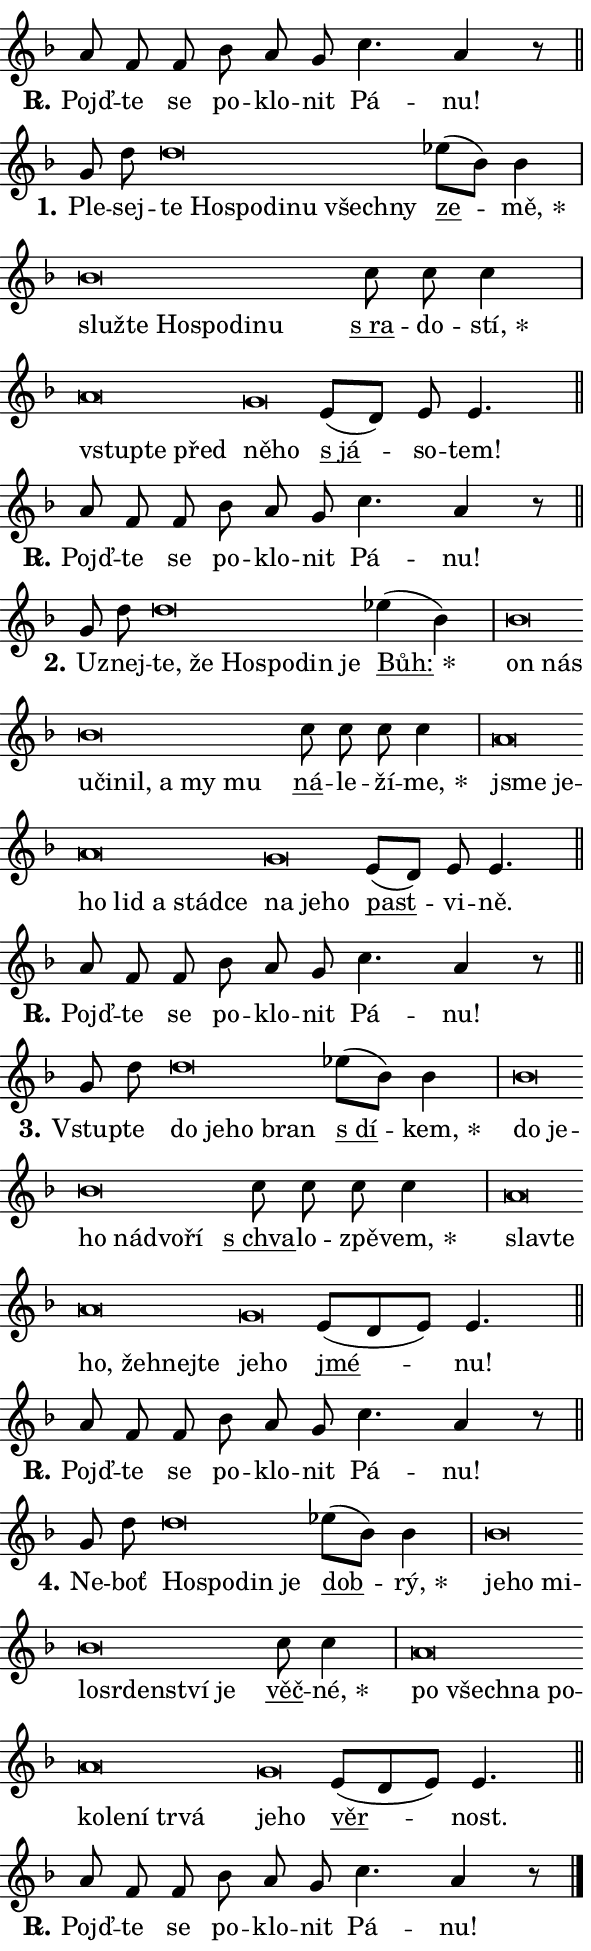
\version "2.24.0"
\header { tagline = "" }
\paper {
  indent = 0\cm
  top-margin = 0\cm
  right-margin = 0.13\cm % to fit lyric hyphens
  bottom-margin = 0\cm
  left-margin = 0\cm
  paper-width = 10\cm
  page-breaking = #ly:one-page-breaking
  system-system-spacing.basic-distance = #11
  score-system-spacing.basic-distance = #11
  ragged-last = ##f
}


%% Author: Thomas Morley
%% https://lists.gnu.org/archive/html/lilypond-user/2020-05/msg00002.html
#(define (line-position grob)
"Returns position of @var[grob} in current system:
   @code{'start}, if at first time-step
   @code{'end}, if at last time-step
   @code{'middle} otherwise
"
  (let* ((col (ly:item-get-column grob))
         (ln (ly:grob-object col 'left-neighbor))
         (rn (ly:grob-object col 'right-neighbor))
         (col-to-check-left (if (ly:grob? ln) ln col))
         (col-to-check-right (if (ly:grob? rn) rn col))
         (break-dir-left
           (and
             (ly:grob-property col-to-check-left 'non-musical #f)
             (ly:item-break-dir col-to-check-left)))
         (break-dir-right
           (and
             (ly:grob-property col-to-check-right 'non-musical #f)
             (ly:item-break-dir col-to-check-right))))
        (cond ((eqv? 1 break-dir-left) 'start)
              ((eqv? -1 break-dir-right) 'end)
              (else 'middle))))

#(define (tranparent-at-line-position vctor)
  (lambda (grob)
  "Relying on @code{line-position} select the relevant enry from @var{vctor}.
Used to determine transparency,"
    (case (line-position grob)
      ((end) (not (vector-ref vctor 0)))
      ((middle) (not (vector-ref vctor 1)))
      ((start) (not (vector-ref vctor 2))))))

noteHeadBreakVisibility =
#(define-music-function (break-visibility)(vector?)
"Makes @code{NoteHead}s transparent relying on @var{break-visibility}"
#{
  \override NoteHead.transparent =
    #(tranparent-at-line-position break-visibility)
#})

#(define delete-ledgers-for-transparent-note-heads
  (lambda (grob)
    "Reads whether a @code{NoteHead} is transparent.
If so this @code{NoteHead} is removed from @code{'note-heads} from
@var{grob}, which is supposed to be @code{LedgerLineSpanner}.
As a result ledgers are not printed for this @code{NoteHead}"
    (let* ((nhds-array (ly:grob-object grob 'note-heads))
           (nhds-list
             (if (ly:grob-array? nhds-array)
                 (ly:grob-array->list nhds-array)
                 '()))
           ;; Relies on the transparent-property being done before
           ;; Staff.LedgerLineSpanner.after-line-breaking is executed.
           ;; This is fragile ...
           (to-keep
             (remove
               (lambda (nhd)
                 (ly:grob-property nhd 'transparent #f))
               nhds-list)))
      ;; TODO find a better method to iterate over grob-arrays, similiar
      ;; to filter/remove etc for lists
      ;; For now rebuilt from scratch
      (set! (ly:grob-object grob 'note-heads)  '())
      (for-each
        (lambda (nhd)
          (ly:pointer-group-interface::add-grob grob 'note-heads nhd))
        to-keep))))

squashNotes = {
  \override NoteHead.X-extent = #'(-0.2 . 0.2)
  \override NoteHead.Y-extent = #'(-0.75 . 0)
  \override NoteHead.stencil =
    #(lambda (grob)
       (let ((pos (ly:grob-property grob 'staff-position)))
         (begin
           (if (< pos -7) (display "ERROR: Lower brevis then expected\n") (display ""))
           (if (<= pos -6) ly:text-interface::print ly:note-head::print))))
}
unSquashNotes = {
  \revert NoteHead.X-extent
  \revert NoteHead.Y-extent
  \revert NoteHead.stencil
}

hideNotes = \noteHeadBreakVisibility #begin-of-line-visible
unHideNotes = \noteHeadBreakVisibility #all-visible

% work-around for resetting accidentals
% https://lilypond.org/doc/v2.23/Documentation/notation/displaying-rhythms#unmetered-music
cadenzaMeasure = {
  \cadenzaOff
  \partial 1024 s1024
  \cadenzaOn
}

#(define-markup-command (accent layout props text) (markup?)
  "Underline accented syllable"
  (interpret-markup layout props
    #{\markup \override #'(offset . 4.3) \underline { #text }#}))

responsum = \markup \concat {
  "R" \hspace #-1.05 \path #0.1 #'((moveto 0 0.07) (lineto 0.9 0.8)) \hspace #0.05 "."
}

spaceSize = #0.6828661417322834 % exact space size for TeX Gyre Schola

\layout {
  \context {
    \Staff
    \remove "Time_signature_engraver"
    \override LedgerLineSpanner.after-line-breaking = #delete-ledgers-for-transparent-note-heads
  }
  \context {
    \Lyrics {
      \override LyricSpace.minimum-distance = \spaceSize
      \override LyricText.font-name = #"TeX Gyre Schola"
      \override LyricText.font-size = 1
      \override StanzaNumber.font-name = #"TeX Gyre Schola Bold"
      \override StanzaNumber.font-size = 1
    }
  }
  \context {
    \Score 
    \override NoteHead.text =
      #(lambda (grob) 
        (let ((pos (ly:grob-property grob 'staff-position)))
          #{\markup {
            \combine
              \halign #-0.55 \raise #(if (= pos -6) 0 0.5) \override #'(thickness . 2) \draw-line #'(3.2 . 0)
              \musicglyph "noteheads.sM1"
          }#}))
  }
}

% magnetic-lyrics.ily
%
%   written by
%     Jean Abou Samra <jean@abou-samra.fr>
%     Werner Lemberg <wl@gnu.org>
%
%   adapted by
%     Jiri Hon <jiri.hon@gmail.com>
%
% Version 2022-Apr-15

% https://www.mail-archive.com/lilypond-user@gnu.org/msg149350.html

#(define (Left_hyphen_pointer_engraver context)
   "Collect syllable-hyphen-syllable occurrences in lyrics and store
them in properties.  This engraver only looks to the left.  For
example, if the lyrics input is @code{foo -- bar}, it does the
following.

@itemize @bullet
@item
Set the @code{text} property of the @code{LyricHyphen} grob between
@q{foo} and @q{bar} to @code{foo}.

@item
Set the @code{left-hyphen} property of the @code{LyricText} grob with
text @q{foo} to the @code{LyricHyphen} grob between @q{foo} and
@q{bar}.
@end itemize

Use this auxiliary engraver in combination with the
@code{lyric-@/text::@/apply-@/magnetic-@/offset!} hook."
   (let ((hyphen #f)
         (text #f))
     (make-engraver
      (acknowledgers
       ((lyric-syllable-interface engraver grob source-engraver)
        (set! text grob)))
      (end-acknowledgers
       ((lyric-hyphen-interface engraver grob source-engraver)
        ;(when (not (grob::has-interface grob 'lyric-space-interface))
          (set! hyphen grob)));)
      ((stop-translation-timestep engraver)
       (when (and text hyphen)
         (ly:grob-set-object! text 'left-hyphen hyphen))
       (set! text #f)
       (set! hyphen #f)))))

#(define (lyric-text::apply-magnetic-offset! grob)
   "If the space between two syllables is less than the value in
property @code{LyricText@/.details@/.squash-threshold}, move the right
syllable to the left so that it gets concatenated with the left
syllable.

Use this function as a hook for
@code{LyricText@/.after-@/line-@/breaking} if the
@code{Left_@/hyphen_@/pointer_@/engraver} is active."
   (let ((hyphen (ly:grob-object grob 'left-hyphen #f)))
     (when hyphen
       (let ((left-text (ly:spanner-bound hyphen LEFT)))
         (when (grob::has-interface left-text 'lyric-syllable-interface)
           (let* ((common (ly:grob-common-refpoint grob left-text X))
                  (this-x-ext (ly:grob-extent grob common X))
                  (left-x-ext
                   (begin
                     ;; Trigger magnetism for left-text.
                     (ly:grob-property left-text 'after-line-breaking)
                     (ly:grob-extent left-text common X)))
                  ;; `delta` is the gap width between two syllables.
                  (delta (- (interval-start this-x-ext)
                            (interval-end left-x-ext)))
                  (details (ly:grob-property grob 'details))
                  (threshold (assoc-get 'squash-threshold details 0.2)))
             (when (< delta threshold)
               (let* (;; We have to manipulate the input text so that
                      ;; ligatures crossing syllable boundaries are not
                      ;; disabled.  For languages based on the Latin
                      ;; script this is essentially a beautification.
                      ;; However, for non-Western scripts it can be a
                      ;; necessity.
                      (lt (ly:grob-property left-text 'text))
                      (rt (ly:grob-property grob 'text))
                      (is-space (grob::has-interface hyphen 'lyric-space-interface))
                      (space (if is-space " " ""))
                      (extra-delta (if is-space spaceSize 0))
                      ;; Append new syllable.
                      (ltrt-space (if (and (string? lt) (string? rt))
                                (string-append lt space rt)
                                (make-concat-markup (list lt space rt))))
                      ;; Right-align `ltrt` to the right side.
                      (ltrt-space-markup (grob-interpret-markup
                               grob
                               (make-translate-markup
                                (cons (interval-length this-x-ext) 0)
                                (make-right-align-markup ltrt-space)))))
                 (begin
                   ;; Don't print `left-text`.
                   (ly:grob-set-property! left-text 'stencil #f)
                   ;; Set text and stencil (which holds all collected
                   ;; syllables so far) and shift it to the left.
                   (ly:grob-set-property! grob 'text ltrt-space)
                   (ly:grob-set-property! grob 'stencil ltrt-space-markup)
                   (ly:grob-translate-axis! grob (- (- delta extra-delta)) X))))))))))


#(define (lyric-hyphen::displace-bounds-first grob)
   ;; Make very sure this callback isn't triggered too early.
   (let ((left (ly:spanner-bound grob LEFT))
         (right (ly:spanner-bound grob RIGHT)))
     (ly:grob-property left 'after-line-breaking)
     (ly:grob-property right 'after-line-breaking)
     (ly:lyric-hyphen::print grob)))

squashThreshold = #0.4

\layout {
  \context {
    \Lyrics
    \consists #Left_hyphen_pointer_engraver
    \override LyricText.after-line-breaking =
      #lyric-text::apply-magnetic-offset!
    \override LyricHyphen.stencil = #lyric-hyphen::displace-bounds-first
    \override LyricText.details.squash-threshold = \squashThreshold
    \override LyricHyphen.minimum-distance = 0
    \override LyricHyphen.minimum-length = \squashThreshold
  }
}

squashText = \override LyricText.details.squash-threshold = 9999
unSquashText = \override LyricText.details.squash-threshold = \squashThreshold

leftText = \override LyricText.self-alignment-X = #LEFT
unLeftText = \revert LyricText.self-alignment-X

starOffset = #(lambda (grob) 
                (let ((x_offset (ly:self-alignment-interface::aligned-on-x-parent grob)))
                  (if (= x_offset 0) 0 (+ x_offset 1.2))))

star = #(define-music-function (syllable)(string?)
"Append star separator at the end of a syllable"
#{
  \once \override LyricText.X-offset = #starOffset
  \lyricmode { \markup {
    #syllable
    \override #'((font-name . "TeX Gyre Schola Bold")) \hspace #0.2 \lower #0.65 \larger "*"
  } }
#})

starAccent = #(define-music-function (syllable)(string?)
"Append star separator at the end of a syllable and make accent"
#{
  \once \override LyricText.X-offset = #starOffset
  \lyricmode { \markup {
    \accent #syllable
    \override #'((font-name . "TeX Gyre Schola Bold")) \hspace #0.2 \lower #0.65 \larger "*"
  } }
#})

breath = #(define-music-function (syllable)(string?)
"Append breathing indicator at the end of a syllable"
#{
  \lyricmode { \markup { #syllable "+" } }
#})

optionalBreath = #(define-music-function (syllable)(string?)
"Append optional breathing indicator at the end of a syllable"
#{
  \lyricmode { \markup { #syllable "(+)" } }
#})


\score {
    <<
        \new Voice = "melody" { \cadenzaOn \key f \major \relative { a'8 f f bes a g c4. a4 r8 \cadenzaMeasure \bar "||" \break } }
        \new Lyrics \lyricsto "melody" { \lyricmode { \set stanza = \responsum
Pojď -- te se po -- klo -- nit Pá -- nu! } }
    >>
    \layout {}
}

\score {
    <<
        \new Voice = "melody" { \cadenzaOn \key f \major \relative { g'8 d' \bar "" \squashNotes d\breve*1/16 \hideNotes \breve*1/16 \bar "" \breve*1/16 \bar "" \breve*1/16 \bar "" \breve*1/16 \bar "" \breve*1/16 \breve*1/16 \bar "" \unHideNotes \unSquashNotes \bar "" es8[( bes)] bes4 \cadenzaMeasure \bar "|" \squashNotes bes\breve*1/16 \hideNotes \breve*1/16 \bar "" \breve*1/16 \bar "" \breve*1/16 \bar "" \breve*1/16 \breve*1/16 \bar "" \unHideNotes \unSquashNotes \bar "" c8 c c4 \cadenzaMeasure \bar "|" \squashNotes a\breve*1/16 \hideNotes \breve*1/16 \breve*1/16 \bar "" \unHideNotes \unSquashNotes \squashNotes g\breve*1/16 \hideNotes \breve*1/16 \bar "" \unHideNotes \unSquashNotes \bar "" e8[( d)] e e4. \cadenzaMeasure \bar "||" \break } }
        \new Lyrics \lyricsto "melody" { \lyricmode { \set stanza = "1."
Ple -- sej -- \leftText te \squashText Ho -- spo -- di -- nu všech -- ny \unLeftText \unSquashText \markup \accent ze -- \star mě, \leftText služ -- \squashText te Ho -- spo -- di -- nu \unLeftText \unSquashText \markup \accent "s ra" -- do -- \star stí, \leftText vstup -- \squashText te před \unSquashText ně -- \squashText ho \unLeftText \unSquashText \markup \accent "s já" -- so -- tem! } }
    >>
    \layout {}
}

\score {
    <<
        \new Voice = "melody" { \cadenzaOn \key f \major \relative { a'8 f f bes a g c4. a4 r8 \cadenzaMeasure \bar "||" \break } }
        \new Lyrics \lyricsto "melody" { \lyricmode { \set stanza = \responsum
Pojď -- te se po -- klo -- nit Pá -- nu! } }
    >>
    \layout {}
}

\score {
    <<
        \new Voice = "melody" { \cadenzaOn \key f \major \relative { g'8 d' \bar "" \squashNotes d\breve*1/16 \hideNotes \breve*1/16 \bar "" \breve*1/16 \bar "" \breve*1/16 \bar "" \breve*1/16 \breve*1/16 \bar "" \unHideNotes \unSquashNotes \bar "" es4( bes) \cadenzaMeasure \bar "|" \squashNotes bes\breve*1/16 \hideNotes \breve*1/16 \bar "" \breve*1/16 \bar "" \breve*1/16 \bar "" \breve*1/16 \bar "" \breve*1/16 \bar "" \breve*1/16 \breve*1/16 \bar "" \unHideNotes \unSquashNotes \bar "" c8 c c c4 \cadenzaMeasure \bar "|" \squashNotes a\breve*1/16 \hideNotes \breve*1/16 \bar "" \breve*1/16 \bar "" \breve*1/16 \bar "" \breve*1/16 \bar "" \breve*1/16 \breve*1/16 \bar "" \unHideNotes \unSquashNotes \squashNotes g\breve*1/16 \hideNotes \breve*1/16 \breve*1/16 \bar "" \unHideNotes \unSquashNotes \bar "" e8[( d)] e e4. \cadenzaMeasure \bar "||" \break } }
        \new Lyrics \lyricsto "melody" { \lyricmode { \set stanza = "2."
U -- znej -- \leftText te, \squashText že Ho -- spo -- din je \unLeftText \unSquashText \starAccent Bůh: \leftText on \squashText nás u -- či -- nil, a my mu \unLeftText \unSquashText \markup \accent ná -- le -- ží -- \star me, \leftText jsme \squashText je -- ho lid a stád -- ce \unSquashText na \squashText je -- ho \unLeftText \unSquashText \markup \accent past -- vi -- ně. } }
    >>
    \layout {}
}

\score {
    <<
        \new Voice = "melody" { \cadenzaOn \key f \major \relative { a'8 f f bes a g c4. a4 r8 \cadenzaMeasure \bar "||" \break } }
        \new Lyrics \lyricsto "melody" { \lyricmode { \set stanza = \responsum
Pojď -- te se po -- klo -- nit Pá -- nu! } }
    >>
    \layout {}
}

\score {
    <<
        \new Voice = "melody" { \cadenzaOn \key f \major \relative { g'8 d' \bar "" \squashNotes d\breve*1/16 \hideNotes \breve*1/16 \bar "" \breve*1/16 \breve*1/16 \bar "" \unHideNotes \unSquashNotes \bar "" es8[( bes)] bes4 \cadenzaMeasure \bar "|" \squashNotes bes\breve*1/16 \hideNotes \breve*1/16 \bar "" \breve*1/16 \bar "" \breve*1/16 \bar "" \breve*1/16 \breve*1/16 \bar "" \unHideNotes \unSquashNotes \bar "" c8 c c c4 \cadenzaMeasure \bar "|" \squashNotes a\breve*1/16 \hideNotes \breve*1/16 \bar "" \breve*1/16 \bar "" \breve*1/16 \bar "" \breve*1/16 \breve*1/16 \bar "" \unHideNotes \unSquashNotes \squashNotes g\breve*1/16 \hideNotes \breve*1/16 \bar "" \unHideNotes \unSquashNotes \bar "" e8[( d e)] e4. \cadenzaMeasure \bar "||" \break } }
        \new Lyrics \lyricsto "melody" { \lyricmode { \set stanza = "3."
Vstup -- te \leftText do \squashText je -- ho bran \unLeftText \unSquashText \markup \accent "s dí" -- \star kem, \leftText do \squashText je -- ho ná -- dvo -- ří \unLeftText \unSquashText \markup \accent "s chva" -- lo -- zpě -- \star vem, \leftText sla -- \squashText vte ho, žeh -- nej -- te \unSquashText je -- \squashText ho \unLeftText \unSquashText \markup \accent jmé -- nu! } }
    >>
    \layout {}
}

\score {
    <<
        \new Voice = "melody" { \cadenzaOn \key f \major \relative { a'8 f f bes a g c4. a4 r8 \cadenzaMeasure \bar "||" \break } }
        \new Lyrics \lyricsto "melody" { \lyricmode { \set stanza = \responsum
Pojď -- te se po -- klo -- nit Pá -- nu! } }
    >>
    \layout {}
}

\score {
    <<
        \new Voice = "melody" { \cadenzaOn \key f \major \relative { g'8 d' \bar "" \squashNotes d\breve*1/16 \hideNotes \breve*1/16 \bar "" \breve*1/16 \breve*1/16 \bar "" \unHideNotes \unSquashNotes \bar "" es8[( bes)] bes4 \cadenzaMeasure \bar "|" \squashNotes bes\breve*1/16 \hideNotes \breve*1/16 \bar "" \breve*1/16 \bar "" \breve*1/16 \bar "" \breve*1/16 \bar "" \breve*1/16 \bar "" \breve*1/16 \breve*1/16 \bar "" \unHideNotes \unSquashNotes \bar "" c8 c4 \cadenzaMeasure \bar "|" \squashNotes a\breve*1/16 \hideNotes \breve*1/16 \bar "" \breve*1/16 \bar "" \breve*1/16 \bar "" \breve*1/16 \bar "" \breve*1/16 \bar "" \breve*1/16 \bar "" \breve*1/16 \breve*1/16 \bar "" \unHideNotes \unSquashNotes \squashNotes g\breve*1/16 \hideNotes \breve*1/16 \bar "" \unHideNotes \unSquashNotes \bar "" e8[( d e)] e4. \cadenzaMeasure \bar "||" \break } }
        \new Lyrics \lyricsto "melody" { \lyricmode { \set stanza = "4."
Ne -- boť \leftText Ho -- \squashText spo -- din je \unLeftText \unSquashText \markup \accent dob -- \star rý, \leftText je -- \squashText ho mi -- lo -- sr -- den -- ství je \unLeftText \unSquashText \markup \accent věč -- \star né, \leftText po \squashText všech -- na po -- ko -- le -- ní tr -- vá \unSquashText je -- \squashText ho \unLeftText \unSquashText \markup \accent věr -- nost. } }
    >>
    \layout {}
}

\score {
    <<
        \new Voice = "melody" { \cadenzaOn \key f \major \relative { a'8 f f bes a g c4. a4 r8 \cadenzaMeasure \bar "||" \break } \bar "|." }
        \new Lyrics \lyricsto "melody" { \lyricmode { \set stanza = \responsum
Pojď -- te se po -- klo -- nit Pá -- nu! } }
    >>
    \layout {}
}
